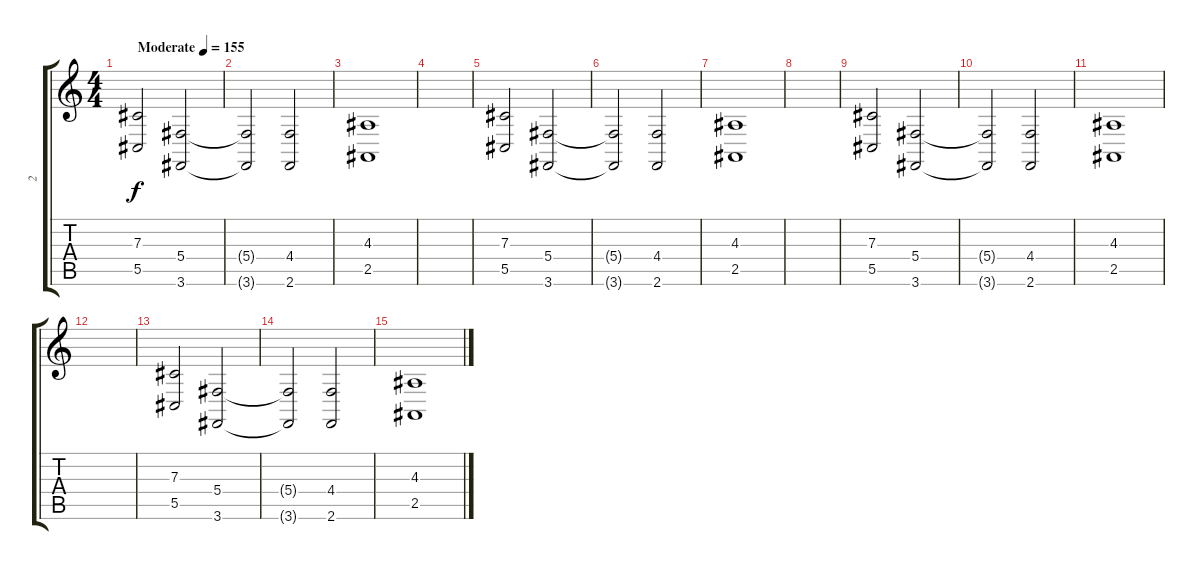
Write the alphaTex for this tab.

\track ("2" "2") {instrument tubularbells}
\staff {score tabs}
\tuning (Eb4 Bb3 Gb3 Db3 Ab2 Eb2) {hide}
\ts (4 4)
\tempo (155 "Moderate")
\clef g2
\ks c
(7.3 5.5).2{dy f instrument tubularbells} (5.4 3.6).2 |
(5.4{t} 3.6{t}).2 (4.4 2.6).2 |
(4.3 2.5).1 |
|
(7.3 5.5).2 (5.4 3.6).2 |
(5.4{t} 3.6{t}).2 (4.4 2.6).2 |
(4.3 2.5).1 |
|
(7.3 5.5).2 (5.4 3.6).2 |
(5.4{t} 3.6{t}).2 (4.4 2.6).2 |
(4.3 2.5).1 |
|
(7.3 5.5).2 (5.4 3.6).2 |
(5.4{t} 3.6{t}).2 (4.4 2.6).2 |
(4.3 2.5).1
